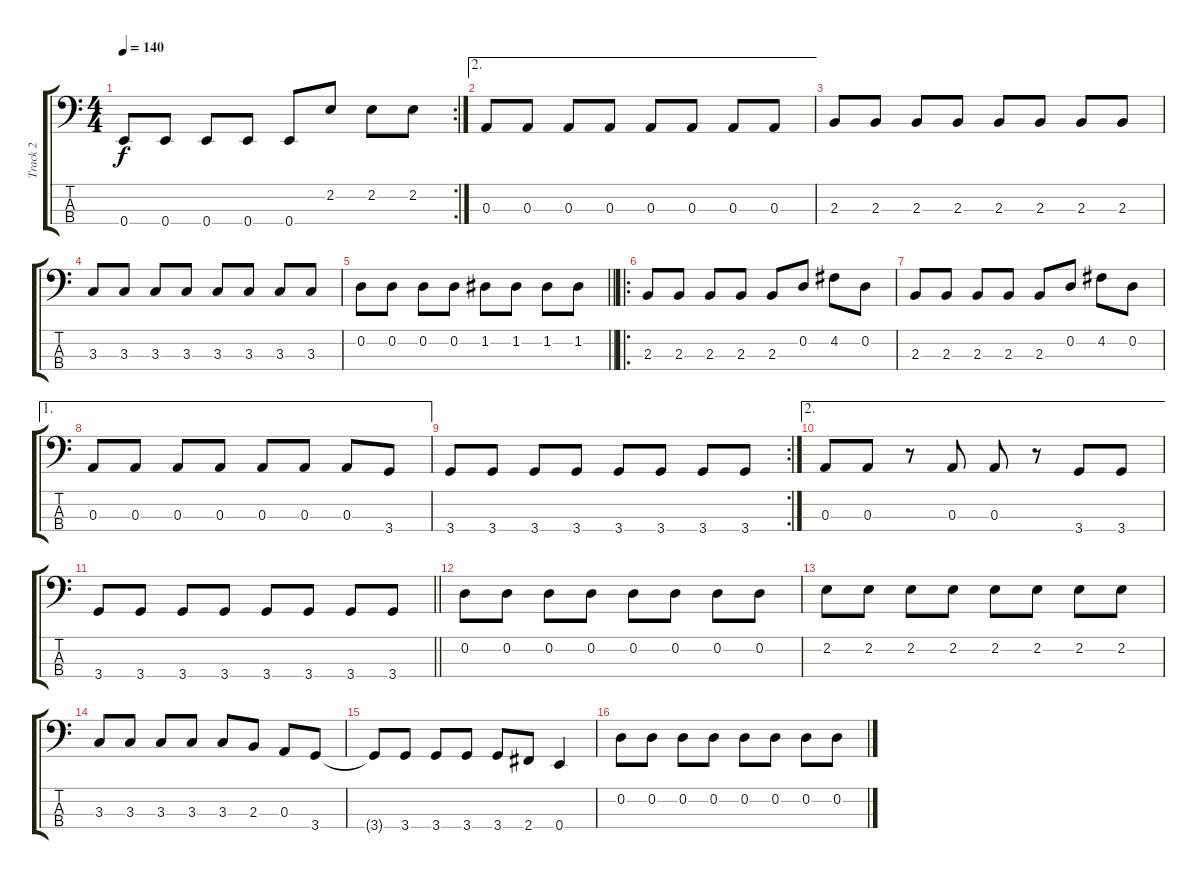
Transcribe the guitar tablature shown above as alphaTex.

\track ("Track 2" "Track 2") {instrument electricbasspick}
\staff {score tabs}
\tuning (G2 D2 A1 E1) {hide}
\rc 2
\ts (4 4)
\tempo 140
\clef f4
\ks c
0.4.8{dy f} 0.4.8 0.4.8 0.4.8 0.4.8 2.2.8 2.2.8 2.2.8 |
\ae 2
0.3.8 0.3.8 0.3.8 0.3.8 0.3.8 0.3.8 0.3.8 0.3.8 |
2.3.8 2.3.8 2.3.8 2.3.8 2.3.8 2.3.8 2.3.8 2.3.8 |
3.3.8 3.3.8 3.3.8 3.3.8 3.3.8 3.3.8 3.3.8 3.3.8 |
\barLineRight lightlight
0.2.8 0.2.8 0.2.8 0.2.8 1.2.8 1.2.8 1.2.8 1.2.8 |
\ro
\section ("" "")
2.3.8 2.3.8 2.3.8 2.3.8 2.3.8 0.2.8 4.2.8 0.2.8 |
2.3.8 2.3.8 2.3.8 2.3.8 2.3.8 0.2.8 4.2.8 0.2.8 |
\ae 1
0.3.8 0.3.8 0.3.8 0.3.8 0.3.8 0.3.8 0.3.8 3.4.8 |
\rc 2
3.4.8 3.4.8 3.4.8 3.4.8 3.4.8 3.4.8 3.4.8 3.4.8 |
\ae 2
0.3.8 0.3.8 r.8 0.3.8 0.3.8 r.8 3.4.8 3.4.8 |
\barLineRight lightlight
3.4.8 3.4.8 3.4.8 3.4.8 3.4.8 3.4.8 3.4.8 3.4.8 |
\section ("" "")
0.2.8 0.2.8 0.2.8 0.2.8 0.2.8 0.2.8 0.2.8 0.2.8 |
2.2.8 2.2.8 2.2.8 2.2.8 2.2.8 2.2.8 2.2.8 2.2.8 |
3.3.8 3.3.8 3.3.8 3.3.8 3.3.8 2.3.8 0.3.8 3.4.8 |
3.4{t}.8 3.4.8 3.4.8 3.4.8 3.4.8 2.4.8 0.4.4 |
0.2.8 0.2.8 0.2.8 0.2.8 0.2.8 0.2.8 0.2.8 0.2.8
